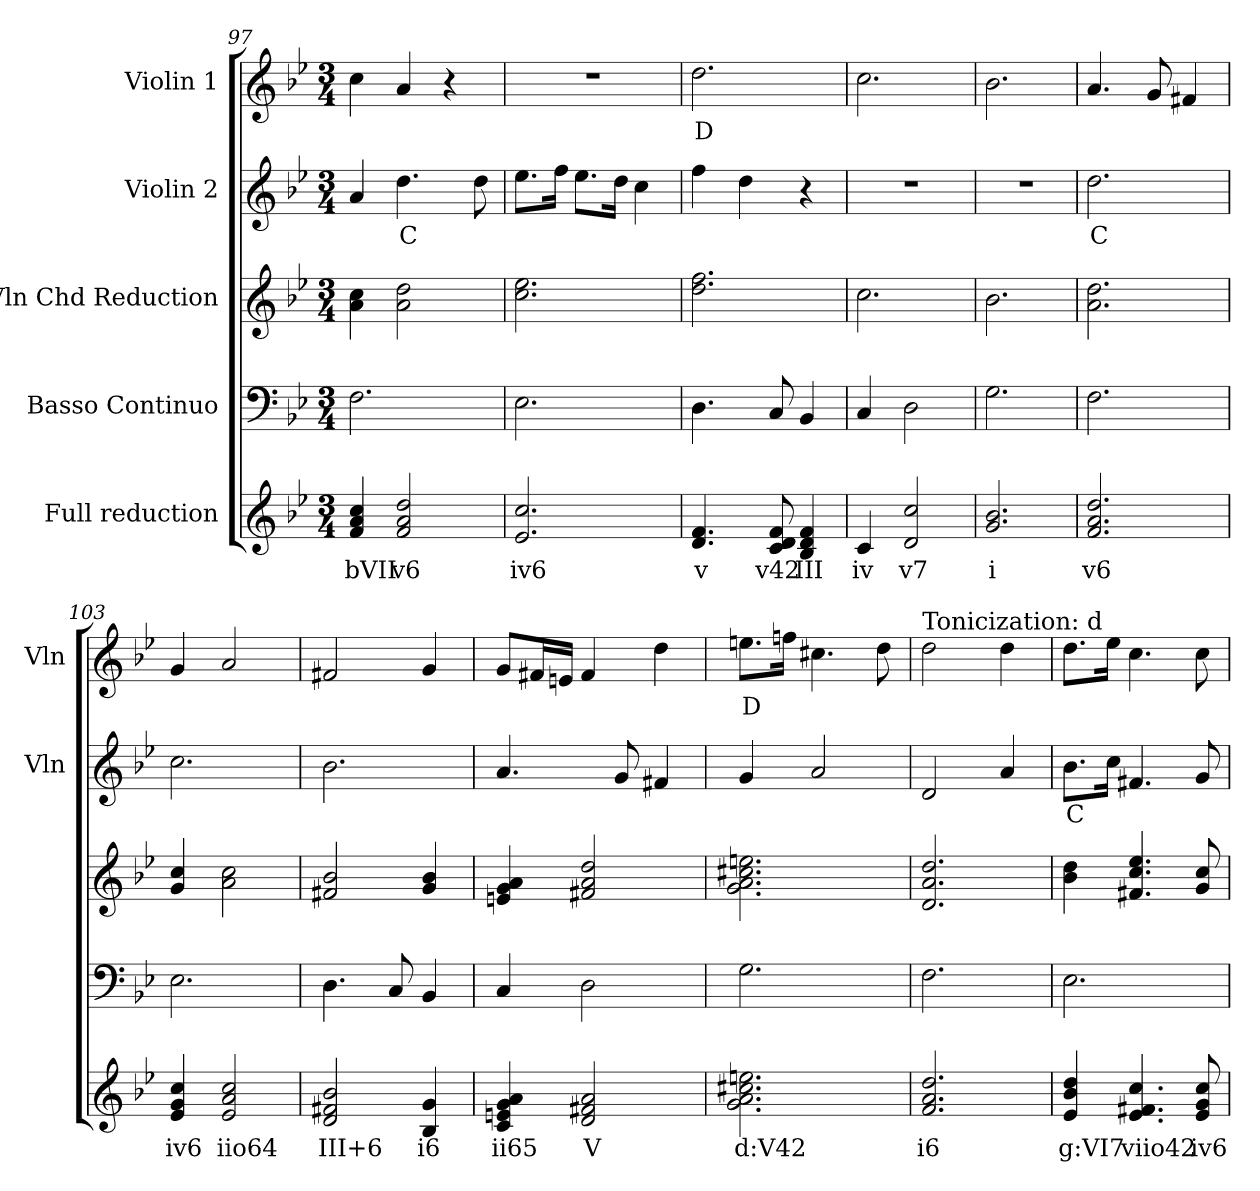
**kern	**text	**kern	**kern	**kern	**text	**kern	**text
*part5	*part5	*part4	*part3	*part2	*part2	*part1	*part1
*staff5	*staff5	*staff4	*staff3	*staff2	*staff2	*staff1	*staff1
*I"Full reduction	*	*I"Basso Continuo	*I"Vln Chd Reduction	*I"Violin 2	*	*I"Violin 1	*
*	*	*	*	*I'Vln	*	*I'Vln	*
*clefG2	*	*clefF4	*clefG2	*clefG2	*	*clefG2	*
*k[b-e-]	*	*k[b-e-]	*k[b-e-]	*k[b-e-]	*	*k[b-e-]	*
*M3/4	*	*M3/4	*M3/4	*M3/4	*	*M3/4	*
=97	=97	=97	=97	=97	=97	=97	=97
!	!LO:LY:b	!	!	!	!	!	!
4f/ 4a/ 4cc/	bVII	2.F\	4a\ 4cc\	4a/	.	4cc\	.
!	!LO:LY:b	!	!	!	!LO:LY:b	!	!
2f/ 2a/ 2dd/	v6	.	2a\ 2dd\	4.dd\	C	4a/	.
.	.	.	.	.	.	4r	.
.	.	.	.	8dd\	.	.	.
=98	=98	=98	=98	=98	=98	=98	=98
!	!LO:LY:b	!	!	!	!	!	!
2.e-/ 2.cc/	iv6	2.E-\	2.cc\ 2.ee-\	8.ee-\L	.	2.r	.
.	.	.	.	16ff\Jk	.	.	.
.	.	.	.	8.ee-\L	.	.	.
.	.	.	.	16dd\Jk	.	.	.
.	.	.	.	4cc\	.	.	.
=99	=99	=99	=99	=99	=99	=99	=99
!	!LO:LY:b	!	!	!	!	!	!LO:LY:b
4.d/ 4.f/	v	4.D\	2.dd\ 2.ff\	4ff\	.	2.dd\	D
.	.	.	.	4dd\	.	.	.
!	!LO:LY:b	!	!	!	!	!	!
8c/ 8d/ 8f/	v42	8C/	.	.	.	.	.
!	!LO:LY:b	!	!	!	!	!	!
4B-/ 4d/ 4f/	III	4BB-/	.	4r	.	.	.
=100	=100	=100	=100	=100	=100	=100	=100
!	!LO:LY:b	!	!	!	!	!	!
4c/	iv	4C/	2.cc\	2.r	.	2.cc\	.
!	!LO:LY:b	!	!	!	!	!	!
2d/ 2cc/	v7	2D\	.	.	.	.	.
!!LO:LB:g=z
=101	=101	=101	=101	=101	=101	=101	=101
!	!LO:LY:b	!	!	!	!	!	!
2.g/ 2.b-/	i	2.G\	2.b-\	2.r	.	2.b-\	.
=102	=102	=102	=102	=102	=102	=102	=102
!	!LO:LY:b	!	!	!	!LO:LY:b	!	!
2.f/ 2.a/ 2.dd/	v6	2.F\	2.a\ 2.dd\	2.dd\	C	4.a/	.
.	.	.	.	.	.	8g/	.
.	.	.	.	.	.	4f#X/	.
=103	=103	=103	=103	=103	=103	=103	=103
!	!LO:LY:b	!	!	!	!	!	!
4e-/ 4g/ 4cc/	iv6	2.E-\	4g/ 4cc/	2.cc\	.	4g/	.
!	!LO:LY:b	!	!	!	!	!	!
2e-/ 2a/ 2cc/	iio64	.	2a\ 2cc\	.	.	2a/	.
=104	=104	=104	=104	=104	=104	=104	=104
!	!LO:LY:b	!	!	!	!	!	!
2d/ 2f#X/ 2b-/	III+6	4.D\	2f#X/ 2b-/	2.b-\	.	2f#X/	.
.	.	8C/	.	.	.	.	.
!	!LO:LY:b	!	!	!	!	!	!
4B-/ 4g/	i6	4BB-/	4g/ 4b-/	.	.	4g/	.
=105	=105	=105	=105	=105	=105	=105	=105
!	!LO:LY:b	!	!	!	!	!	!
4c/ 4en/ 4g/ 4a/	ii65	4C/	4en/ 4g/ 4a/	4.a/	.	8g/L	.
.	.	.	.	.	.	16f#X/L	.
.	.	.	.	.	.	16en/JJ	.
!	!LO:LY:b	!	!	!	!	!	!
2d/ 2f#X/ 2a/	V	2D\	2f#X/ 2a/ 2dd/	.	.	4f#/	.
.	.	.	.	8g/	.	.	.
.	.	.	.	4f#X/	.	4dd\	.
!!LO:PB:g=z
=106	=106	=106	=106	=106	=106	=106	=106
!	!LO:LY:b	!	!	!	!	!	!LO:LY:b
2.g\ 2.a\ 2.cc#X\ 2.een\	d:V42	2.G\	2.g\ 2.a\ 2.cc#X\ 2.een\	4g/	.	8.een\L	D
.	.	.	.	.	.	16ffn\Jk	.
.	.	.	.	2a/	.	4.cc#X\	.
.	.	.	.	.	.	8dd\	.
=107	=107	=107	=107	=107	=107	=107	=107
!	!	!	!	!	!	!LO:TX:a:t=Tonicization&colon; d	!
!	!LO:LY:b	!	!	!	!	!	!
2.f/ 2.a/ 2.dd/	i6	2.F\	2.d/ 2.a/ 2.dd/	2d/	.	2dd\	.
.	.	.	.	4a/	.	4dd\	.
=108	=108	=108	=108	=108	=108	=108	=108
!	!LO:LY:b	!	!	!	!LO:LY:b	!	!
4e-/ 4b-/ 4dd/	g:VI7	2.E-\	4b-\ 4dd\	8.b-\L	C	8.dd\L	.
.	.	.	.	16cc\Jk	.	16ee-\Jk	.
!	!LO:LY:b	!	!	!	!	!	!
4.e-/ 4.f#X/ 4.cc/	viio42	.	4.f#X/ 4.cc/ 4.ee-/	4.f#X/	.	4.cc\	.
!	!LO:LY:b	!	!	!	!	!	!
8e-/ 8g/ 8cc/	iv6	.	8g/ 8cc/	8g/	.	8cc\	.
=	=	=	=	=	=	=	=
*-	*-	*-	*-	*-	*-	*-	*-
